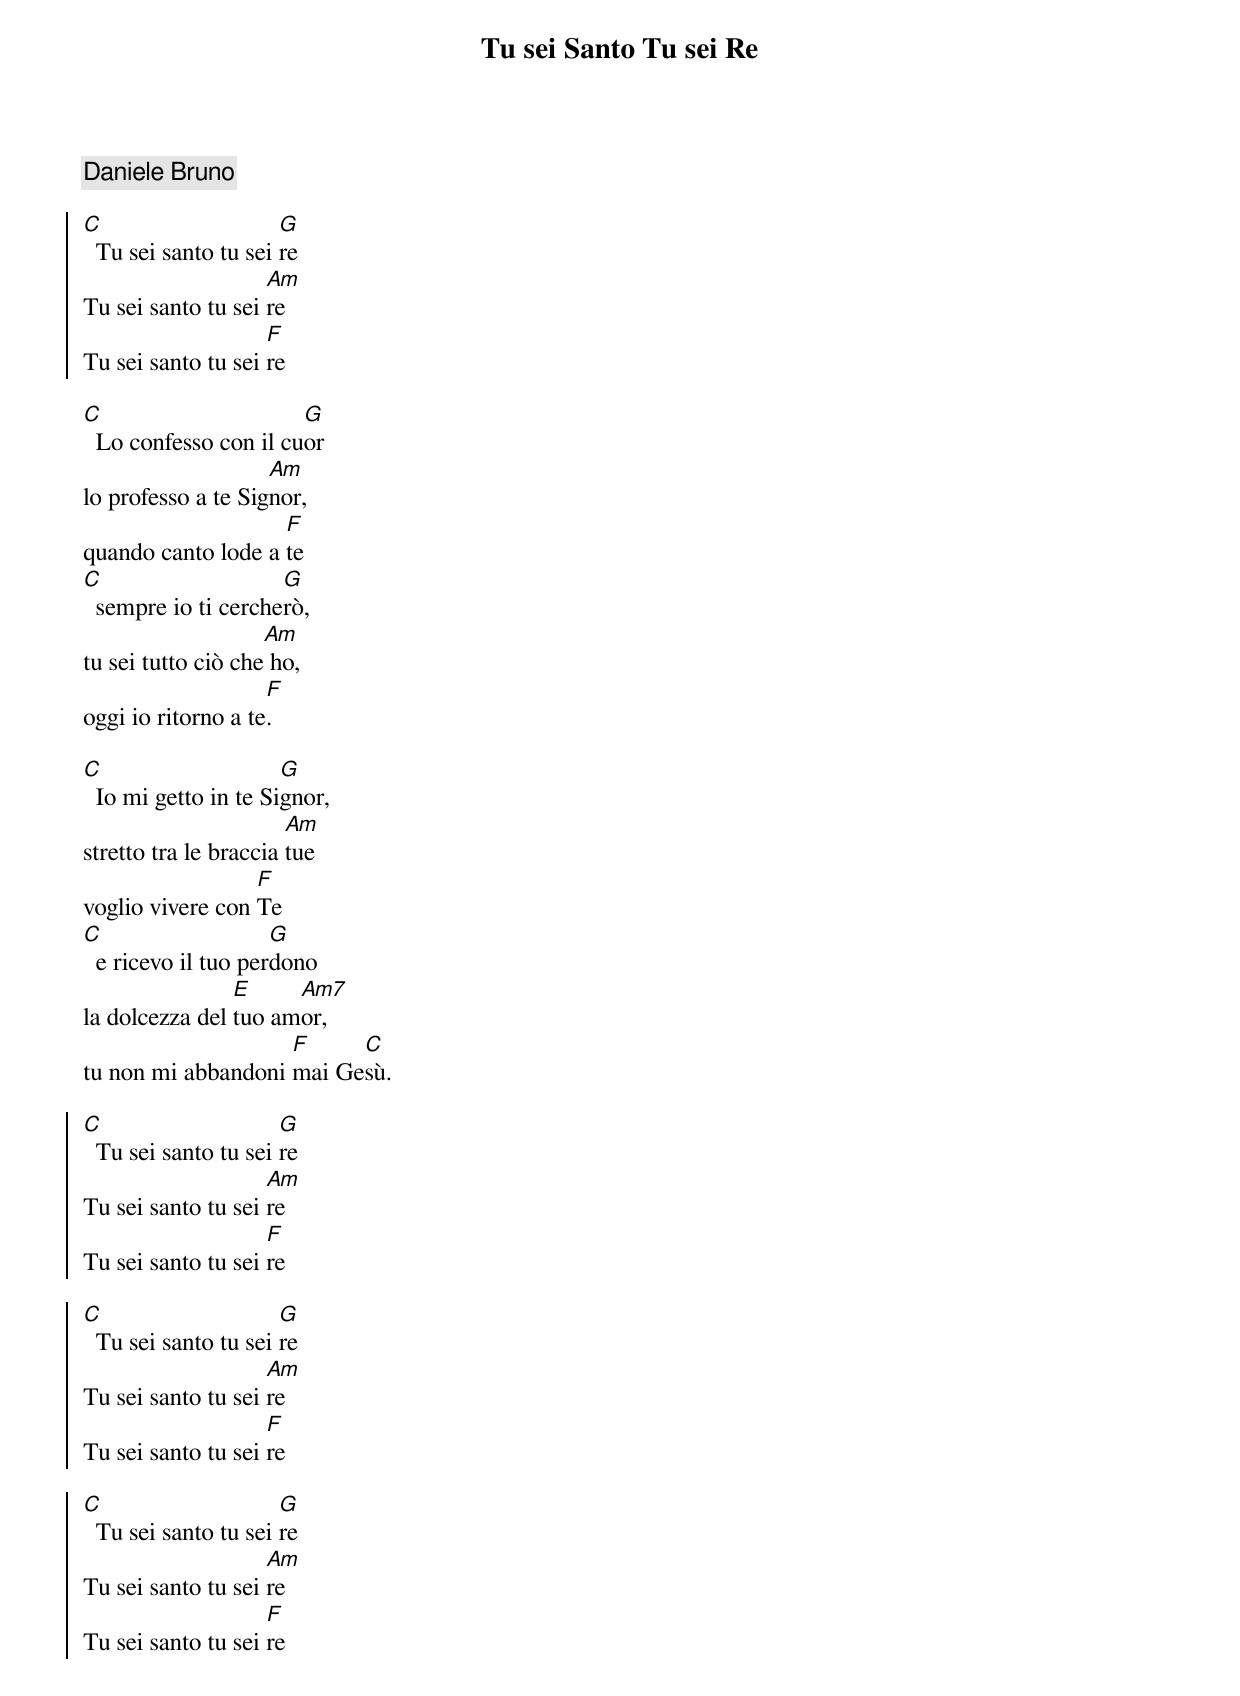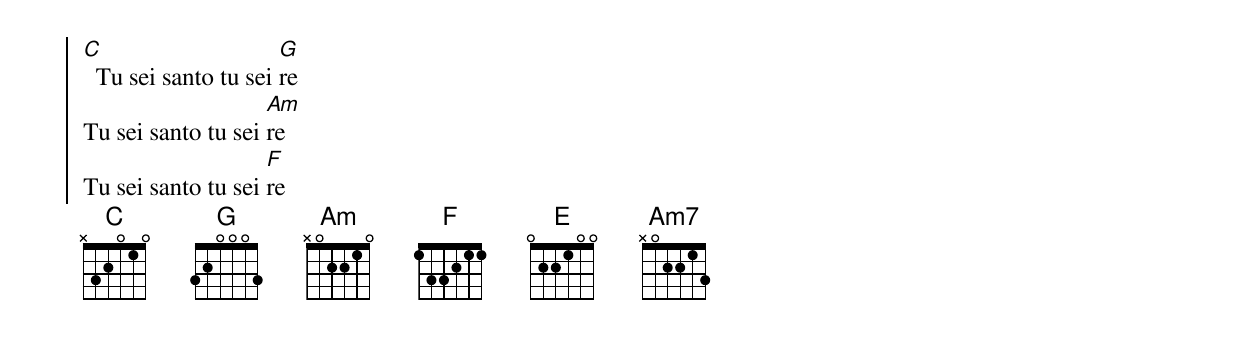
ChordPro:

{title:Tu sei Santo Tu sei Re}
{c:Daniele Bruno}

{soc}
[C]  Tu sei santo tu sei [G]re
Tu sei santo tu sei [Am]re
Tu sei santo tu sei [F]re
{eoc}

[C]  Lo confesso con il cu[G]or
lo professo a te Sig[Am]nor,
quando canto lode a [F]te
[C]  sempre io ti cerche[G]rò,
tu sei tutto ciò che[Am] ho,
oggi io ritorno a te[F].

[C]  Io mi getto in te Si[G]gnor,
stretto tra le braccia [Am]tue
voglio vivere con [F]Te
[C]  e ricevo il tuo per[G]dono
la dolcezza del [E]tuo am[Am7]or,
tu non mi abbandoni [F]mai Ge[C]sù.

{soc}
[C]  Tu sei santo tu sei [G]re
Tu sei santo tu sei [Am]re
Tu sei santo tu sei [F]re

[C]  Tu sei santo tu sei [G]re
Tu sei santo tu sei [Am]re
Tu sei santo tu sei [F]re

[C]  Tu sei santo tu sei [G]re
Tu sei santo tu sei [Am]re
Tu sei santo tu sei [F]re

[C]  Tu sei santo tu sei [G]re
Tu sei santo tu sei [Am]re
Tu sei santo tu sei [F]re
{eoc}
